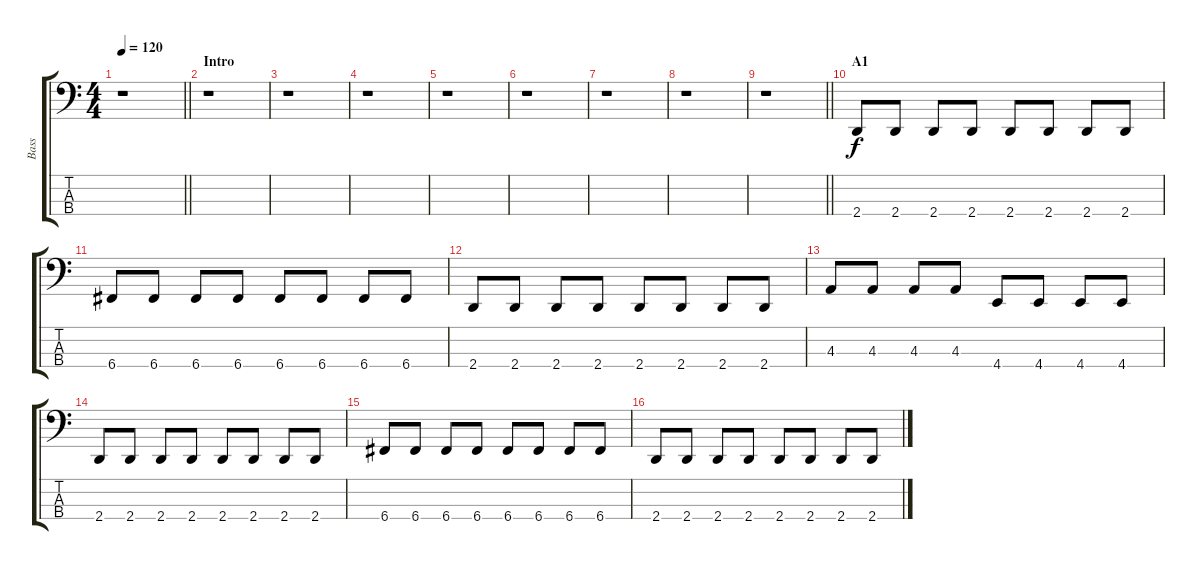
\track ("Bass" "Bass") {instrument electricbassfinger}
\staff {score tabs}
\tuning (Eb2 Bb1 F1 C1) {hide}
\ts (4 4)
\tempo 120
\clef f4
\barLineRight lightlight
\ks c
r.1{dy f instrument electricbassfinger} |
\section ("" "Intro")
r.1 |
r.1 |
r.1 |
r.1 |
r.1 |
r.1 |
r.1 |
\barLineRight lightlight
r.1 |
\section ("" "A1")
2.4.8 2.4.8 2.4.8 2.4.8 2.4.8 2.4.8 2.4.8 2.4.8 |
6.4.8 6.4.8 6.4.8 6.4.8 6.4.8 6.4.8 6.4.8 6.4.8 |
2.4.8 2.4.8 2.4.8 2.4.8 2.4.8 2.4.8 2.4.8 2.4.8 |
4.3.8 4.3.8 4.3.8 4.3.8 4.4.8 4.4.8 4.4.8 4.4.8 |
2.4.8 2.4.8 2.4.8 2.4.8 2.4.8 2.4.8 2.4.8 2.4.8 |
6.4.8 6.4.8 6.4.8 6.4.8 6.4.8 6.4.8 6.4.8 6.4.8 |
2.4.8 2.4.8 2.4.8 2.4.8 2.4.8 2.4.8 2.4.8 2.4.8
